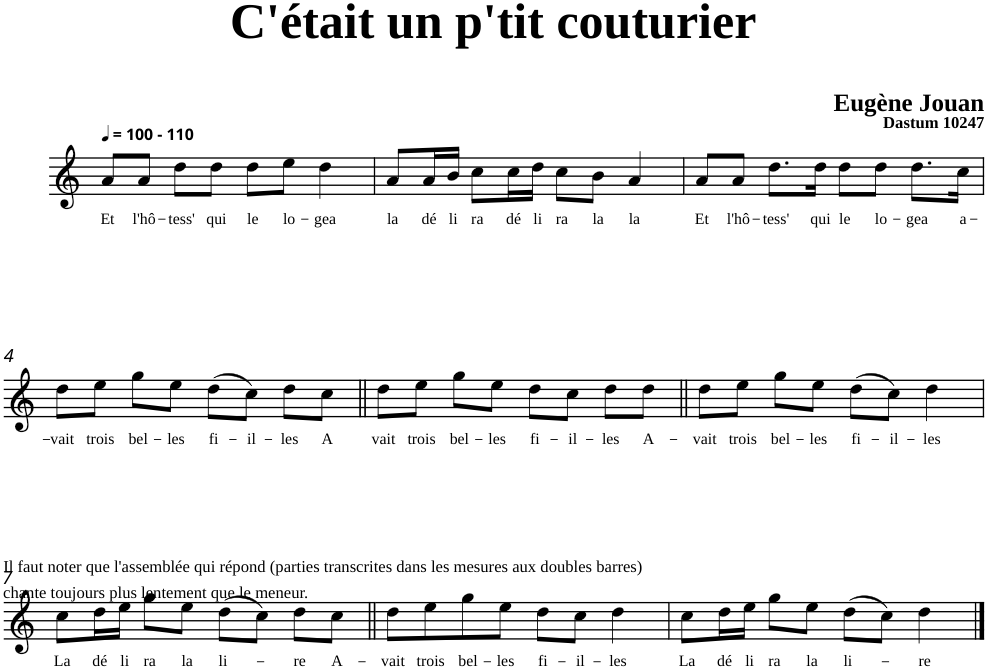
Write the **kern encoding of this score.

**kern	**text
*part1	*part1
*staff1	*staff1
*clefG2	*
*k[]	*
=1	=1
!LO:TX:a:B:t=- 110	!
!	!LO:LY:b
8a/L	Et
!	!LO:LY:b
8a/J	l'hô-
!	!LO:LY:b
8dd\L	-tess'
!	!LO:LY:b
8dd\J	qui
!	!LO:LY:b
8dd\L	le
!	!LO:LY:b
8ee\J	lo-
!	!LO:LY:b
4dd\	-gea
=2	=2
!	!LO:LY:b
8a/L	la
!	!LO:LY:b
16a/L	dé
!	!LO:LY:b
16b/JJ	li
!	!LO:LY:b
8cc\L	ra
!	!LO:LY:b
16cc\L	dé
!	!LO:LY:b
16dd\JJ	li
!	!LO:LY:b
8cc\L	ra
!	!LO:LY:b
8b\J	la
!	!LO:LY:b
4a/	la
=3	=3
!	!LO:LY:b
8a/L	Et
!	!LO:LY:b
8a/J	l'hô-
!	!LO:LY:b
8.dd\L	-tess'
!	!LO:LY:b
16dd\Jk	qui
!	!LO:LY:b
8dd\L	le
!	!LO:LY:b
8dd\J	lo-
!	!LO:LY:b
8.dd\L	-gea
!	!LO:LY:b
16cc\Jk	a-
!!LO:LB:g=z
=4	=4
!	!LO:LY:b
8dd\L	-vait
!	!LO:LY:b
8ee\J	trois
!	!LO:LY:b
8gg\L	bel-
!	!LO:LY:b
8ee\J	-les
!	!LO:LY:b
(>8dd\L	fi-
!	!LO:LY:b
8cc\J)	-il-
!	!LO:LY:b
8dd\L	-les
!	!LO:LY:b
8cc\J	A
=5||	=5||
!	!LO:LY:b
8dd\L	vait
!	!LO:LY:b
8ee\J	trois
!	!LO:LY:b
8gg\L	bel-
!	!LO:LY:b
8ee\J	-les
!	!LO:LY:b
8dd\L	fi-
!	!LO:LY:b
8cc\J	-il-
!	!LO:LY:b
8dd\L	-les
!	!LO:LY:b
8dd\J	A-
=6||	=6||
!	!LO:LY:b
8dd\L	-vait
!	!LO:LY:b
8ee\J	trois
!	!LO:LY:b
8gg\L	bel-
!	!LO:LY:b
8ee\J	-les
!	!LO:LY:b
(>8dd\L	fi-
!	!LO:LY:b
8cc\J)	-il-
!	!LO:LY:b
4dd\	-les
!!LO:LB:g=z
=7	=7
!	!LO:LY:b
8cc\L	La
!	!LO:LY:b
16dd\L	dé
!	!LO:LY:b
16ee\JJ	li
!	!LO:LY:b
8gg\L	ra
!	!LO:LY:b
8ee\J	la
!	!LO:LY:b
(>8dd\L	li-
8cc\J)	.
!	!LO:LY:b
8dd\L	-re
!	!LO:LY:b
8cc\J	A-
=8||	=8||
!	!LO:LY:b
8dd\L	-vait
!	!LO:LY:b
8ee\	trois
!	!LO:LY:b
8gg\	bel-
!	!LO:LY:b
8ee\J	-les
!	!LO:LY:b
8dd\L	fi-
!	!LO:LY:b
8cc\J	-il-
!	!LO:LY:b
4dd\	-les
=9	=9
!	!LO:LY:b
8cc\L	La
!	!LO:LY:b
16dd\L	dé
!	!LO:LY:b
16ee\JJ	li
!	!LO:LY:b
8gg\L	ra
!	!LO:LY:b
8ee\J	la
!	!LO:LY:b
(>8dd\L	li-
8cc\J)	.
!	!LO:LY:b
4dd\	-re
==	==
*-	*-
